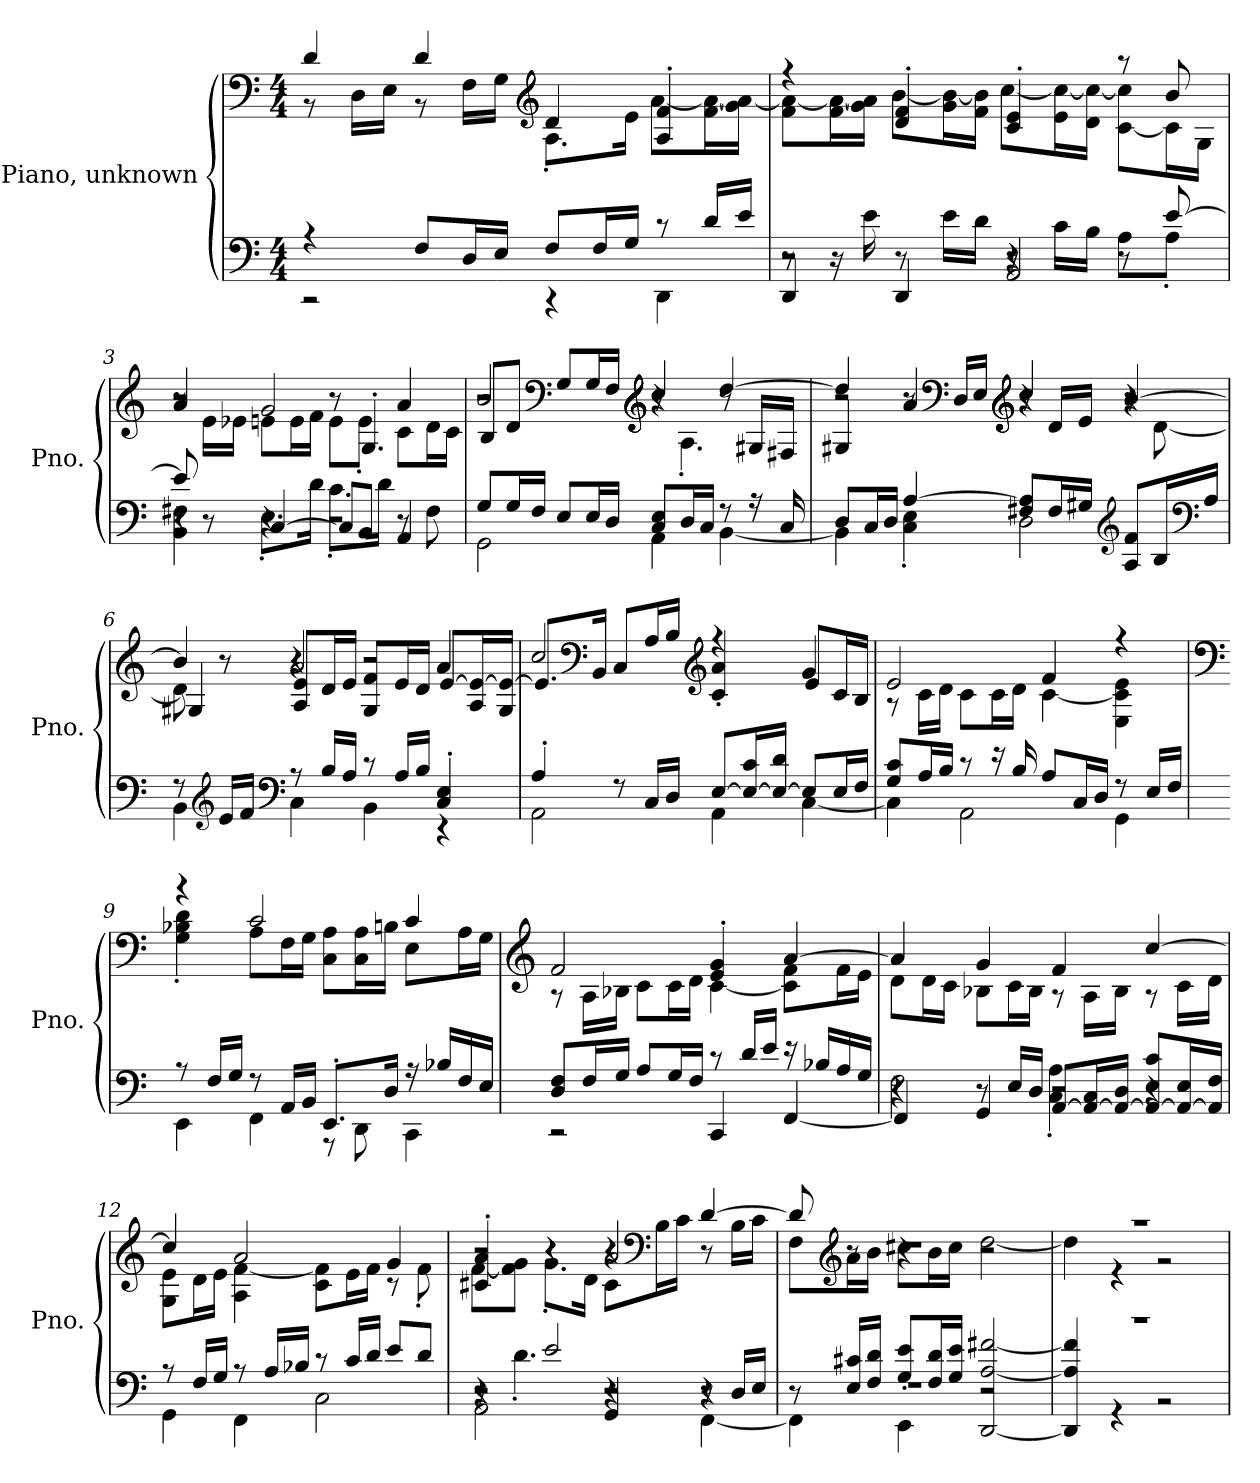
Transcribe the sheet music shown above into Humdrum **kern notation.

**kern	**kern
*part1	*part1
*staff2	*staff1
*I"Piano, unknown	*
*I'Pno.	*
*clefF4	*clefF4
*k[]	*k[]
*M4/4	*M4/4
*MM120	*MM120
=1	=1
*^	*^
4r	2r	4d/	8r
.	.	.	16D\LL
.	.	.	16E\JJ
8F/L	.	4d/	8r
16D/L	.	.	16F\LL
16E/JJ	.	.	16G\JJ
*	*	*clefG2	*
8F/L	4r	4d/	8.A'\L
16F/L	.	.	.
16G/JJ	.	.	16e\Jk
8r	4DD\	4A/' 4f/'	[8a\L
16d/LL	.	.	16f\ 16a\_L
16e/JJ	.	.	16g\ 16a\_JJ
=2	=2	=2	=2
*	*^	*	*
2r	8r	4DD/	4r	8f\ 8a\_L
.	16r	.	.	16f\ 16a\_L
.	16e\	.	.	16g\ 16a\]JJ
.	8r	4DD/	4d/' 4f/'	[8b\L
.	16e\LL	.	.	16g\ 16b\_L
.	16d\JJ	.	.	16f\ 16b\]JJ
4r	8r	2AA/	4c/' 4e/'	[8cc\L
.	16c\LL	.	.	16e\ 16cc\_L
.	16B\JJ	.	.	16d\ 16cc\_JJ
8r	8A\L	.	8r	[8c\ 8cc\]L
[8e/	8A'\J	.	8b/	16c\L]
.	.	.	.	16G\JJ
!!LO:LB:g=z
=3	=3	=3	=3	=3
*	*	*	*	*^
8e/]	4BB\ 4F#X\	4r	4a/	8r	2r
8r	.	.	.	16e\LL	.
.	.	.	.	16e-X\JJ	.
4r	8.E'\L	[4C/	2g/	8en\L	.
.	.	.	.	16e\L	.
.	16d\Jk	.	.	16f\JJ	.
2r	8.c'\L	8C/L]	.	8e\L	8r
.	.	8BB/J	.	8e'\J	4.G'/
.	16d\Jk	.	.	.	.
.	8r	4AA/	4a/	8c\L	.
.	8F#\	.	.	16d\L	.
.	.	.	.	16c\JJ	.
*	*v	*v	*	*	*
=4	=4	=4	=4	=4
8G/L	2GG\	2b/	2r	8B/L
16G/L	.	.	.	8d/J
16F/JJ	.	.	.	.
*	*	*clefF4	*	*
8E/L	.	.	.	8G/L
16E/L	.	.	.	16G/L
16D/JJ	.	.	.	16F/JJ
*	*	*clefG2	*	*
8C/ 8E/L	4AA\	4cc/	8r	4r
16D/L	.	.	4.A'\	.
16C/JJ	.	.	.	.
8r	[4BB\	[4dd/	.	8r
16r	.	.	.	16G#X/LL
16C/	.	.	.	16F#X/JJ
!!LO:LB:g=z	!!	!!
=5	=5	=5	=5	=5
8D/L	4BB\]	4dd/]	2r	4G#X/
16C/L	.	.	.	.
16D/JJ	.	.	.	.
[4A/	4C\' 4E\'	4a/	.	8r
*	*	*clefF4	*	*
.	.	.	.	16D/LL
.	.	.	.	16E/JJ
*	*	*clefG2	*	*
8F#X/ 8A/]L	2D\	4cc/	4r	8r
16F#/L	.	.	.	16d/LL
16G#X/JJ	.	.	.	16e/JJ
*clefG2	*	*	*	*
8A/ 8f/L	.	[4b/	8r	4r
16B/L	.	.	[8d\	.
*clefF4	*	*	*	*
16A/JJ	.	.	.	.
=6	=6	=6	=6	=6
8r	4BB\	4b/]	8d\]	4G#X/
*clefG2	*	*	*	*
16e/LL	.	.	8r	.
16f/JJ	.	.	.	.
*clefF4	*	*	*	*
8r	4C\	2a/	4r	8A/ 8e/L
16B/LL	.	.	.	16d/L
16A/JJ	.	.	.	16e/JJ
8r	4BB\	.	2r	8G#/ 8f/L
16A/LL	.	.	.	16e/L
16B/JJ	.	.	.	16d/JJ
4C/' 4E/'	4r	4a/	.	[8e/L
.	.	.	.	16A/ 16e/_L
.	.	.	.	16G#/ 16e/_JJ
*	*	*	*v	*v
!!LO:LB:g=z
=7	=7	=7	=7
4A'/	2AA\	2cc/	8.e/L]
*	*	*clefF4	*
.	.	.	16BB/Jk
8r	.	.	8C/L
16C/LL	.	.	16A/L
16D/JJ	.	.	16B/JJ
*	*	*clefG2	*
[8E/L	4AA\	4r	4c/' 4a/'
16E/_ 16c/L	.	.	.
16E/_ 16d/JJ	.	.	.
8E/L]	[4C\	4g/	8e/L
16E/L	.	.	16c/L
16F/JJ	.	.	16B/JJ
=8	=8	=8	=8
8G/ 8c/L	4C\]	2e/	8r
16A/L	.	.	16c\LL
16B/JJ	.	.	16d\JJ
8r	2AA\	.	8c\L
16r	.	.	16c\L
16B/	.	.	16d\JJ
8A/L	.	4f/	[4c\
16C/L	.	.	.
16D/JJ	.	.	.
8r	4GG\	4r	4E\ 4c\] 4e\
16E/LL	.	.	.
16F/JJ	.	.	.
!!LO:LB:g=z	!!
=9	=9	=9	=9
*	*	*clefF4	*
8r	4EE\	4r	4G\' 4B-X\' 4d\'
16F/LL	.	.	.
16G/JJ	.	.	.
8r	4FF\	2c/	8A\L
16AA/LL	.	.	16F\L
16BB/JJ	.	.	16G\JJ
8.EE'/L	8r	.	8C\ 8A\L
.	8DD\	.	16C\ 16A\L
16D/Jk	.	.	16Bn\JJ
16r	4CC\	4c/	8E\L
16B-X/LL	.	.	.
16F/	.	.	16A\L
16E/JJ	.	.	16G\JJ
=10	=10	=10	=10
*	*	*clefG2	*
8D/ 8F/L	2r	2f/	8r
16F/L	.	.	16A\LL
16G/JJ	.	.	16B-X\JJ
8A/L	.	.	8c\L
16G/L	.	.	16c\L
16F/JJ	.	.	16d\JJ
8r	4CC/	4e/' 4g/'	[4c\
16d/LL	.	.	.
16e/JJ	.	.	.
16r	[4FF/	[4a/	8c\] 8f\L
16B-X/LL	.	.	.
16A/	.	.	16f\L
16G/JJ	.	.	16e\JJ
!!LO:LB:g=z	!!
=11	=11	=11	=11
*	*^	*	*
4r	2F\	4FF/]	4a/]	8d\L
.	.	.	.	16d\L
.	.	.	.	16c\JJ
8r	.	4GG/	4g/	8B-X\L
16E/LL	.	.	.	16c\L
16D/JJ	.	.	.	16B-\JJ
[8AA/L	4C\' 4A\'	2r	4f/	8r
16AA/_ 16C/L	.	.	.	16A\LL
16AA/_ 16D/JJ	.	.	.	16B-\JJ
8AA/_ 8E/ 8c/L	4r	.	[4cc/	8r
16AA/_ 16E/L	.	.	.	16c\LL
16AA/] 16F/JJ	.	.	.	16d\JJ
*	*v	*v	*	*
=12	=12	=12	=12
8r	4GG\	4cc/]	8G\ 8e\L
16F/LL	.	.	16d\L
16G/JJ	.	.	16e\JJ
8r	4FF\	2a/	4A\ [4f\
16A/LL	.	.	.
16B-X/JJ	.	.	.
8r	2C\	.	8c\ 8f\]L
16c/LL	.	.	16e\L
16d/JJ	.	.	16f\JJ
8e/L	.	4g/	8r
8d/J	.	.	8f'\
=13	=13	=13	=13
*^	*^	*	*^
4r	8r	2r	2AA\	4c#X/' 4a/'	[8f\L	2r
.	4.d'\	.	.	.	8f\] 8g\J	.
2e/	.	.	.	4r	8.g'\L	.
.	.	.	.	.	16d\Jk	.
.	2r	4GG/	4r	2a/	8c#\L	4r
*	*	*	*	*clefF4	*	*
.	.	.	.	.	16B\L	.
.	.	.	.	.	16c#\JJ	.
4r	.	8r	[4FF\	.	8r	[4d/
.	.	16D/LL	.	.	16B\LL	.
.	.	16E/JJ	.	.	16c#\JJ	.
*	*	*v	*v	*	*	*
!!LO:PB:g=z	!!	!!
=14	=14	=14	=14	=14	=14
1r	8r	4FF\]	1r	8F\L	8d/]
*	*	*	*clefG2	*	*
.	16E/ 16c#X/LL	.	.	16a\L	8r
.	16F/ 16d/JJ	.	.	16b\JJ	.
.	8G/' 8e/'L	4EE\	.	8cc#X\L	4r
.	16F/ 16d/L	.	.	16b\L	.
.	16G/ 16e/JJ	.	.	16cc#\JJ	.
.	[2DD/ [2A/ [2f#X/	2r	.	[2dd\	2r
*	*v	*v	*	*	*
*	*	*	*v	*v
=15	=15	=15	=15
1r	4DD/] 4A/] 4f#/]	1r	4dd\]
.	4r	.	4r
.	2r	.	2r
*v	*v	*	*
*	*v	*v
=	=
*-	*-
